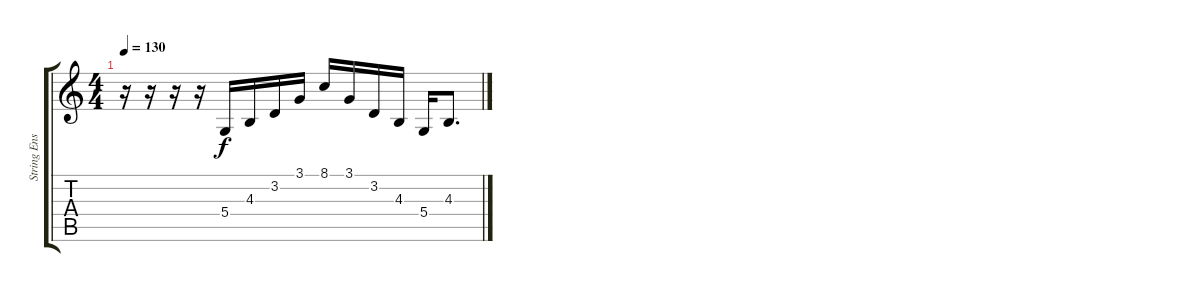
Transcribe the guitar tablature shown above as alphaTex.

\track ("String Ensemble" "String Ens") {instrument stringensemble1}
\staff {score tabs}
\tuning (E4 B3 G3 D3 A2 E2) {hide}
\ts (4 4)
\tempo 130
\clef g2
\ks c
r.16{dy f} r.16 r.16 r.16 5.4.16 4.3.16 3.2.16 3.1.16 8.1.16 3.1.16 3.2.16 4.3.16 5.4.16 4.3.8{d}
